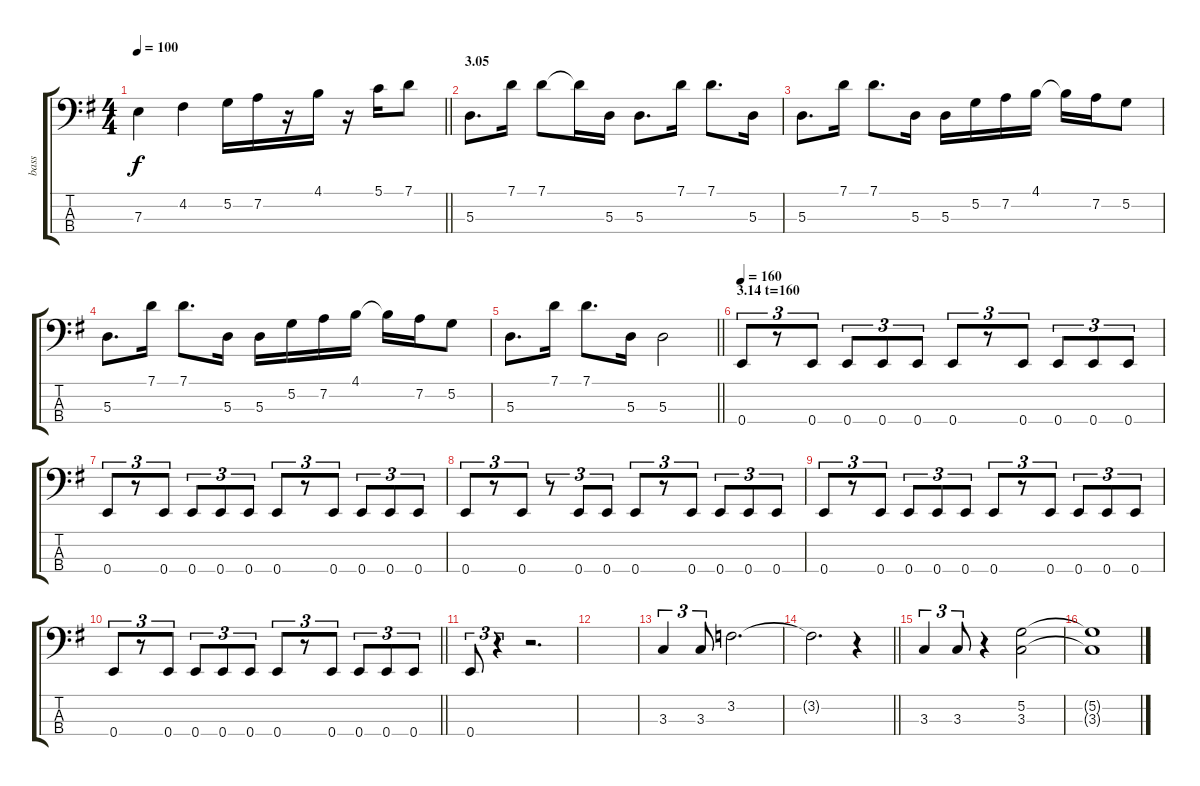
\track ("bass" "bass") {instrument electricbassfinger}
\staff {score tabs}
\tuning (G2 D2 A1 E1) {hide}
\ts (4 4)
\tempo 100
\clef f4
\barLineRight lightlight
\ks g
7.3.4{dy f} 4.2.4 5.2.16 7.2.16 r.16 4.1.16 r.16 5.1.16 7.1.8 |
\section ("" "3.05")
5.3.8{d} 7.1.16 7.1.8 7.1{t}.16 5.3.16 5.3.8{d} 7.1.16 7.1.8{d} 5.3.16 |
5.3.8{d} 7.1.16 7.1.8{d} 5.3.16 5.3.16 5.2.16 7.2.16 4.1.16 4.1{t}.16 7.2.16 5.2.8 |
5.3.8{d} 7.1.16 7.1.8{d} 5.3.16 5.3.16 5.2.16 7.2.16 4.1.16 4.1{t}.16 7.2.16 5.2.8 |
\barLineRight lightlight
5.3.8{d} 7.1.16 7.1.8{d} 5.3.16 5.3.2 |
\section ("" "3.14 t=160")
\tempo 160
0.4.8{tu (3 2)} r.8{tu (3 2)} 0.4.8{tu (3 2)} 0.4.8{tu (3 2)} 0.4.8{tu (3 2)} 0.4.8{tu (3 2)} 0.4.8{tu (3 2)} r.8{tu (3 2)} 0.4.8{tu (3 2)} 0.4.8{tu (3 2)} 0.4.8{tu (3 2)} 0.4.8{tu (3 2)} |
0.4.8{tu (3 2)} r.8{tu (3 2)} 0.4.8{tu (3 2)} 0.4.8{tu (3 2)} 0.4.8{tu (3 2)} 0.4.8{tu (3 2)} 0.4.8{tu (3 2)} r.8{tu (3 2)} 0.4.8{tu (3 2)} 0.4.8{tu (3 2)} 0.4.8{tu (3 2)} 0.4.8{tu (3 2)} |
0.4.8{tu (3 2)} r.8{tu (3 2)} 0.4.8{tu (3 2)} r.8{tu (3 2)} 0.4.8{tu (3 2)} 0.4.8{tu (3 2)} 0.4.8{tu (3 2)} r.8{tu (3 2)} 0.4.8{tu (3 2)} 0.4.8{tu (3 2)} 0.4.8{tu (3 2)} 0.4.8{tu (3 2)} |
0.4.8{tu (3 2)} r.8{tu (3 2)} 0.4.8{tu (3 2)} 0.4.8{tu (3 2)} 0.4.8{tu (3 2)} 0.4.8{tu (3 2)} 0.4.8{tu (3 2)} r.8{tu (3 2)} 0.4.8{tu (3 2)} 0.4.8{tu (3 2)} 0.4.8{tu (3 2)} 0.4.8{tu (3 2)} |
\barLineRight lightlight
0.4.8{tu (3 2)} r.8{tu (3 2)} 0.4.8{tu (3 2)} 0.4.8{tu (3 2)} 0.4.8{tu (3 2)} 0.4.8{tu (3 2)} 0.4.8{tu (3 2)} r.8{tu (3 2)} 0.4.8{tu (3 2)} 0.4.8{tu (3 2)} 0.4.8{tu (3 2)} 0.4.8{tu (3 2)} |
0.4.8{tu (3 2)} r.4{tu (3 2)} r.2{d} |
|
3.3.4{tu (3 2)} 3.3.8{tu (3 2)} 3.2.2{d} |
\barLineRight lightlight
3.2{t}.2{d} r.4 |
3.3.4{tu (3 2)} 3.3.8{tu (3 2)} r.4 (5.2 3.3).2 |
(5.2{t} 3.3{t}).1
